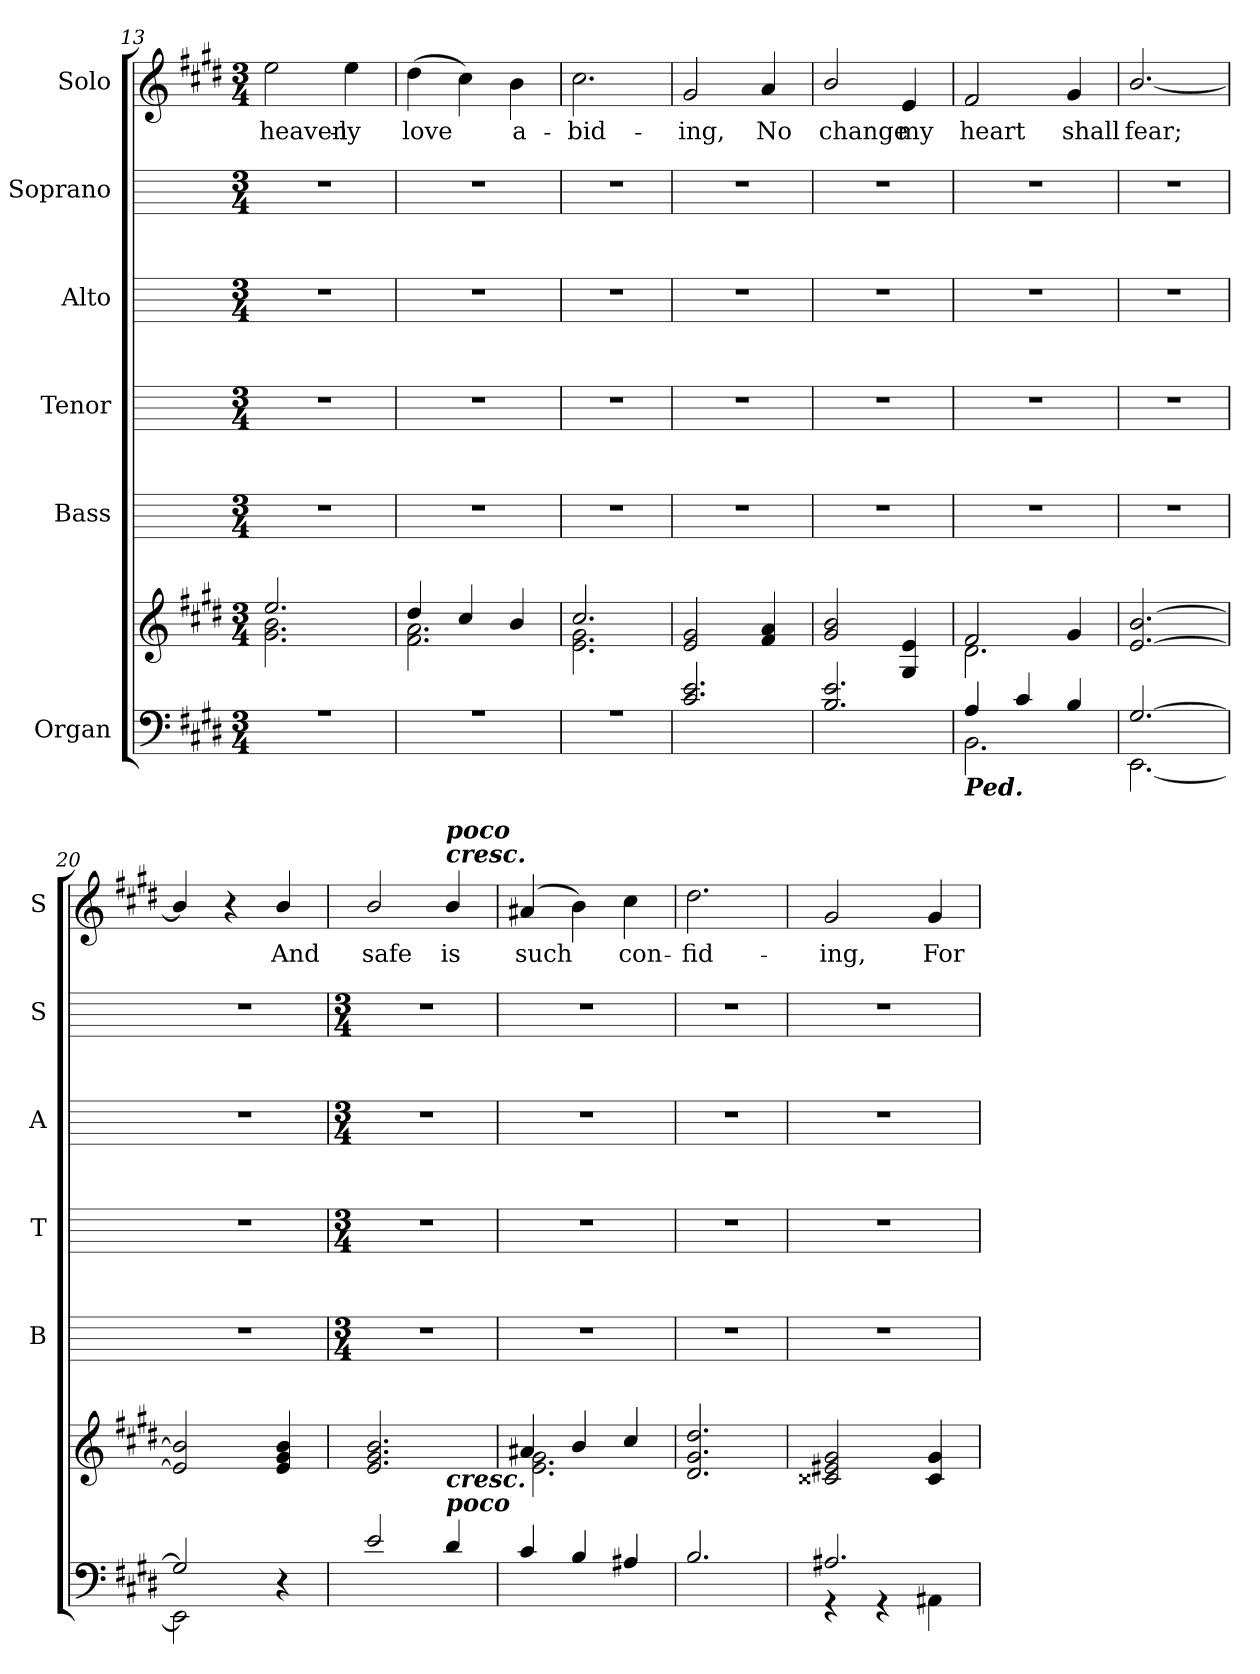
**kern	**kern	**kern	**kern	**kern	**kern	**kern	**text
*part6	*part6	*part5	*part4	*part3	*part2	*part1	*part1
*staff7	*staff6	*staff5	*staff4	*staff3	*staff2	*staff1	*staff1
*I"Organ	*	*I"Bass	*I"Tenor	*I"Alto	*I"Soprano	*I"Solo	*
*	*	*I'B	*I'T	*I'A	*I'S	*I'S	*
*clefF4	*clefG2	*	*	*	*	*clefG2	*
*k[f#c#g#d#]	*k[f#c#g#d#]	*	*	*	*	*k[f#c#g#d#]	*
*E:	*E:	*	*	*	*	*E:	*
*M3/4	*M3/4	*M3/4	*M3/4	*M3/4	*M3/4	*M3/4	*
=13	=13	=13	=13	=13	=13	=13	=13
!LO:N:vis=1	!	!	!	!	!	!	!LO:LY:b
*^	*^	*	*	*	*	*	*
2.r	2.ryy	2.ee/	2.g#\ 2.b\	2.r	2.r	2.r	2.r	2ee	heaven-
!	!	!	!	!	!	!	!	!	!LO:LY:b
.	.	.	.	.	.	.	.	4ee	-ly
=14	=14	=14	=14	=14	=14	=14	=14	=14	=14
!LO:N:vis=1	!	!	!	!	!	!	!	!	!LO:LY:b
2.r	2.ryy	4dd#/	2.f#\ 2.a\	2.r	2.r	2.r	2.r	(>4dd#	love
.	.	4cc#/	.	.	.	.	.	4cc#)	.
!	!	!	!	!	!	!	!	!	!LO:LY:b
.	.	4b/	.	.	.	.	.	4b	a-
=15	=15	=15	=15	=15	=15	=15	=15	=15	=15
!LO:N:vis=1	!	!	!	!	!	!	!	!	!LO:LY:b
2.r	2.ryy	2.cc#/	2.e\ 2.g#\	2.r	2.r	2.r	2.r	2.cc#	-bid-
=16	=16	=16	=16	=16	=16	=16	=16	=16	=16
!	!	!	!	!	!	!	!	!	!LO:LY:b
2.c#/ 2.e/	2.ryy	2e/ 2g#/	2.ryy	2.r	2.r	2.r	2.r	2g#	-ing,
!	!	!	!	!	!	!	!	!	!LO:LY:b
.	.	4f#/ 4a/	.	.	.	.	.	4a	No
=17	=17	=17	=17	=17	=17	=17	=17	=17	=17
!	!	!	!	!	!	!	!	!	!LO:LY:b
2.B/ 2.e/	2.ryy	2g#/ 2b/	2.ryy	2.r	2.r	2.r	2.r	2b/	change
!	!	!	!	!	!	!	!	!	!LO:LY:b
.	.	4G#/ 4e/	.	.	.	.	.	4e	my
=18	=18	=18	=18	=18	=18	=18	=18	=18	=18
!LO:TX:b:Bi:t=Ped.	!	!	!	!	!	!	!	!	!
!	!	!	!	!	!	!	!	!	!LO:LY:b
4A/	2.BB\	2f#/	2.d#\	2.r	2.r	2.r	2.r	2f#	heart
4c#/	.	.	.	.	.	.	.	.	.
!	!	!	!	!	!	!	!	!	!LO:LY:b
4B/	.	4g#/	.	.	.	.	.	4g#	shall
=19	=19	=19	=19	=19	=19	=19	=19	=19	=19
!	!	!	!	!	!	!	!	!	!LO:LY:b
[2.G#/	[2.EE\	[2.e/ [2.b/	2.ryy	2.r	2.r	2.r	2.r	[2.b/	fear;
=20	=20	=20	=20	=20	=20	=20	=20	=20	=20
2G#/]	2EE\]	2e/] 2b/]	2.ryy	2.r	2.r	2.r	2.r	4b/]	.
.	.	.	.	.	.	.	.	4r	.
!	!	!	!	!	!	!	!	!	!LO:LY:b
4r	4ryy	4e/ 4g#/ 4b/	.	.	.	.	.	4b/	And
!!LO:LB:g=z
=21	=21	=21	=21	=21	=21	=21	=21	=21	=21
*	*	*	*	*M3/4	*M3/4	*M3/4	*M3/4	*	*
!	!	!	!	!	!	!	!	!	!LO:LY:b
2e/	2.ryy	2.e/ 2.g#/ 2.b/	2.ryy	2.r	2.r	2.r	2.r	2b/	safe
!	!	!	!	!	!	!	!	!LO:TX:a:Bi:t=cresc.	!
!	!	!	!	!	!	!	!	!LO:TX:a:Bi:t=poco	!
!LO:TX:a:Bi:t=poco	!	!	!	!	!	!	!	!	!
!LO:TX:a:Bi:t=cresc.	!	!	!	!	!	!	!	!	!
!	!	!	!	!	!	!	!	!	!LO:LY:b
4d#/	.	.	.	.	.	.	.	4b/	is
=22	=22	=22	=22	=22	=22	=22	=22	=22	=22
!	!	!	!	!	!	!	!	!	!LO:LY:b
4c#/	2.ryy	4a#X/	2.e\ 2.g#\	2.r	2.r	2.r	2.r	(<4a#X	such
4B/	.	4b/	.	.	.	.	.	4b)	.
!	!	!	!	!	!	!	!	!	!LO:LY:b
4A#X/	.	4cc#/	.	.	.	.	.	4cc#	con-
=23	=23	=23	=23	=23	=23	=23	=23	=23	=23
!	!	!	!	!	!	!	!	!	!LO:LY:b
2.B/	2.ryy	2.d#/ 2.g#/ 2.dd#/	2.ryy	2.r	2.r	2.r	2.r	2.dd#	-fid-
=24	=24	=24	=24	=24	=24	=24	=24	=24	=24
!	!	!	!	!	!	!	!	!	!LO:LY:b
2.A#X/	4r	2c##X/ 2e#X/ 2g#/	2.ryy	2.r	2.r	2.r	2.r	2g#	-ing,
.	4r	.	.	.	.	.	.	.	.
!	!	!	!	!	!	!	!	!	!LO:LY:b
.	4AA#X\	4c##/ 4g#/	.	.	.	.	.	4g#	For
*v	*v	*	*	*	*	*	*	*	*
*	*v	*v	*	*	*	*	*	*
=	=	=	=	=	=	=	=
*-	*-	*-	*-	*-	*-	*-	*-
